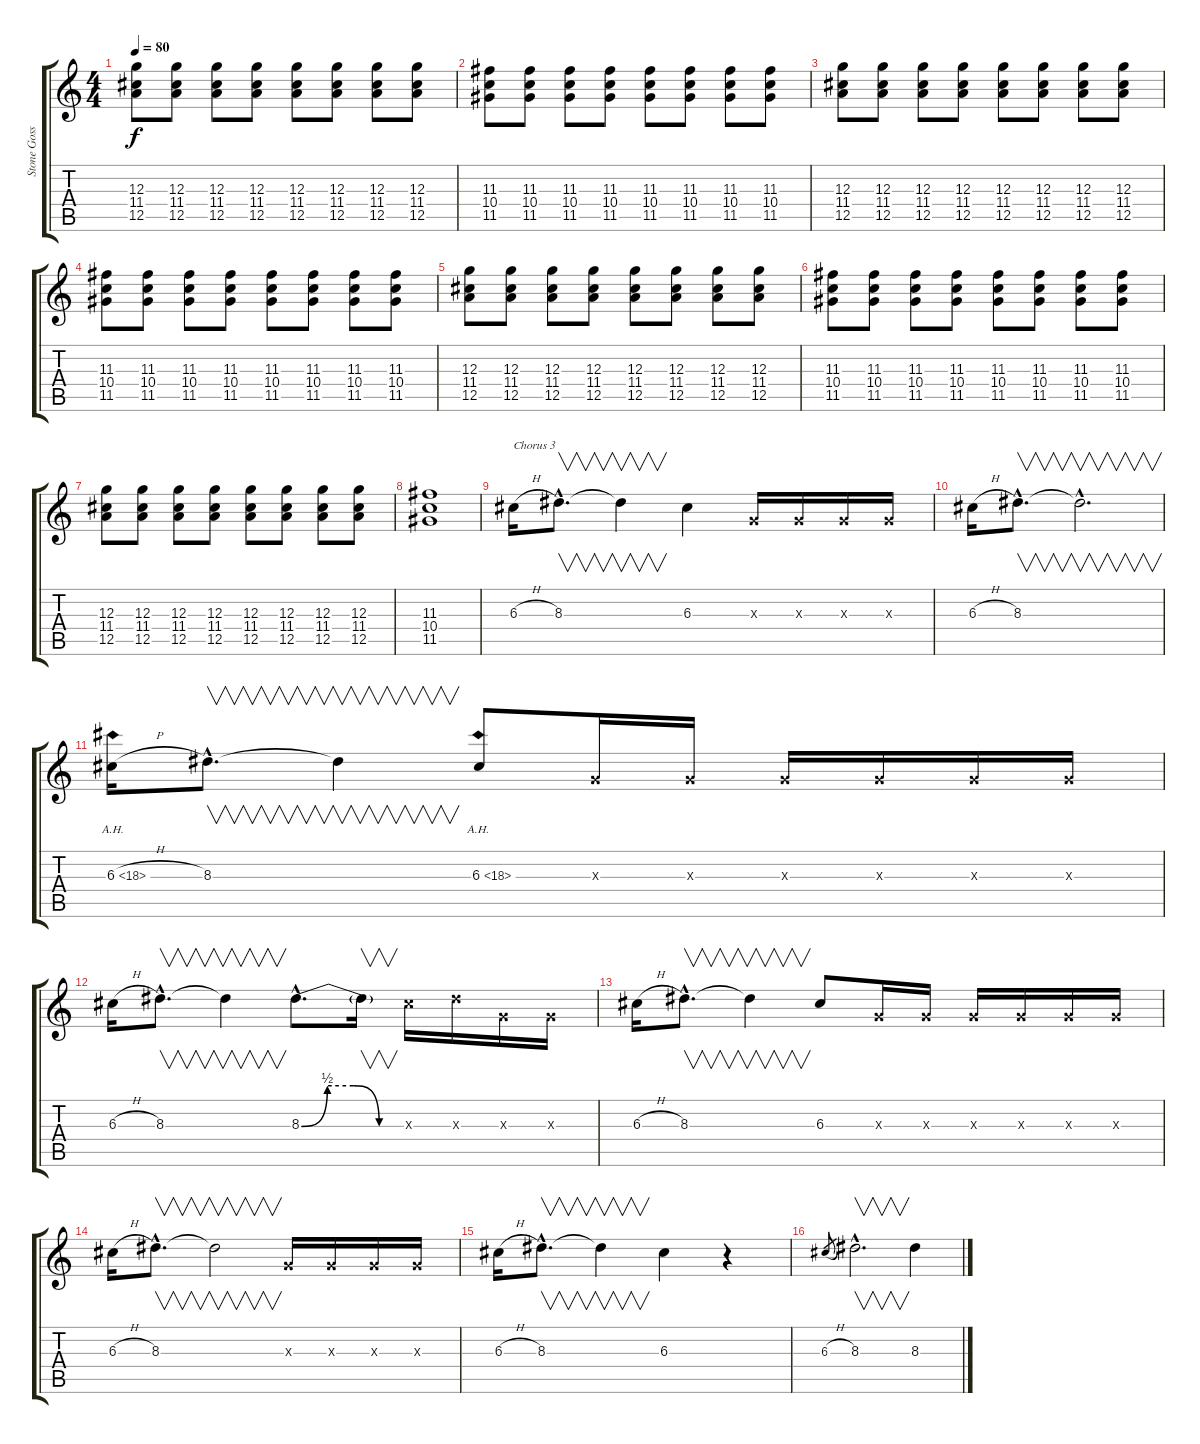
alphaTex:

\track ("Stone Gossard" "Stone Goss") {instrument distortionguitar}
\staff {score tabs}
\tuning (E4 B3 G3 D3 A2 E2) {hide}
\ts (4 4)
\tempo 80
\clef g2
\ks c
(12.3 11.4 12.5).8{dy f} (12.3 11.4 12.5).8 (12.3 11.4 12.5).8 (12.3 11.4 12.5).8 (12.3 11.4 12.5).8 (12.3 11.4 12.5).8 (12.3 11.4 12.5).8 (12.3 11.4 12.5).8 |
(11.3 10.4 11.5).8 (11.3 10.4 11.5).8 (11.3 10.4 11.5).8 (11.3 10.4 11.5).8 (11.3 10.4 11.5).8 (11.3 10.4 11.5).8 (11.3 10.4 11.5).8 (11.3 10.4 11.5).8 |
(12.3 11.4 12.5).8 (12.3 11.4 12.5).8 (12.3 11.4 12.5).8 (12.3 11.4 12.5).8 (12.3 11.4 12.5).8 (12.3 11.4 12.5).8 (12.3 11.4 12.5).8 (12.3 11.4 12.5).8 |
(11.3 10.4 11.5).8 (11.3 10.4 11.5).8 (11.3 10.4 11.5).8 (11.3 10.4 11.5).8 (11.3 10.4 11.5).8 (11.3 10.4 11.5).8 (11.3 10.4 11.5).8 (11.3 10.4 11.5).8 |
(12.3 11.4 12.5).8 (12.3 11.4 12.5).8 (12.3 11.4 12.5).8 (12.3 11.4 12.5).8 (12.3 11.4 12.5).8 (12.3 11.4 12.5).8 (12.3 11.4 12.5).8 (12.3 11.4 12.5).8 |
(11.3 10.4 11.5).8 (11.3 10.4 11.5).8 (11.3 10.4 11.5).8 (11.3 10.4 11.5).8 (11.3 10.4 11.5).8 (11.3 10.4 11.5).8 (11.3 10.4 11.5).8 (11.3 10.4 11.5).8 |
(12.3 11.4 12.5).8 (12.3 11.4 12.5).8 (12.3 11.4 12.5).8 (12.3 11.4 12.5).8 (12.3 11.4 12.5).8 (12.3 11.4 12.5).8 (12.3 11.4 12.5).8 (12.3 11.4 12.5).8 |
(11.3 10.4 11.5).1 |
6.3{h}.16{txt "Chorus 3"} 8.3{hac}.8{v d} 8.3{t}.4{v} 6.3.4 0.3{x}.16 0.3{x}.16 0.3{x}.16 0.3{x}.16 |
6.3{h}.16 8.3{hac}.8{v d} 8.3{hac t}.2{v d} |
6.3{ah 12 h}.16 8.3{hac}.8{v d} 8.3{t}.4{v} 6.3{ah 12}.8 0.3{x}.16 0.3{x}.16 0.3{x}.16 0.3{x}.16 0.3{x}.16 0.3{x}.16 |
6.3{h}.16 8.3{hac}.8{v d} 8.3{t}.4{v} 8.3{be (custom 0 0 15 2 30 2 45 0 60 0) hac}.8{d} 8.3{t}.16{v} 6.3{x}.16 8.3{x}.16 0.3{x}.16 0.3{x}.16 |
6.3{h}.16 8.3{hac}.8{v d} 8.3{t}.4{v} 6.3.8 0.3{x}.16 0.3{x}.16 0.3{x}.16 0.3{x}.16 0.3{x}.16 0.3{x}.16 |
6.3{h}.16 8.3{hac}.8{v d} 8.3{t}.2{v} 0.3{x}.16 0.3{x}.16 0.3{x}.16 0.3{x}.16 |
6.3{h}.16 8.3{hac}.8{v d} 8.3{t}.4{v} 6.3.4 r.4 |
6.3{h}.8{gr} 8.3{hac}.2{v d} 8.3.4
